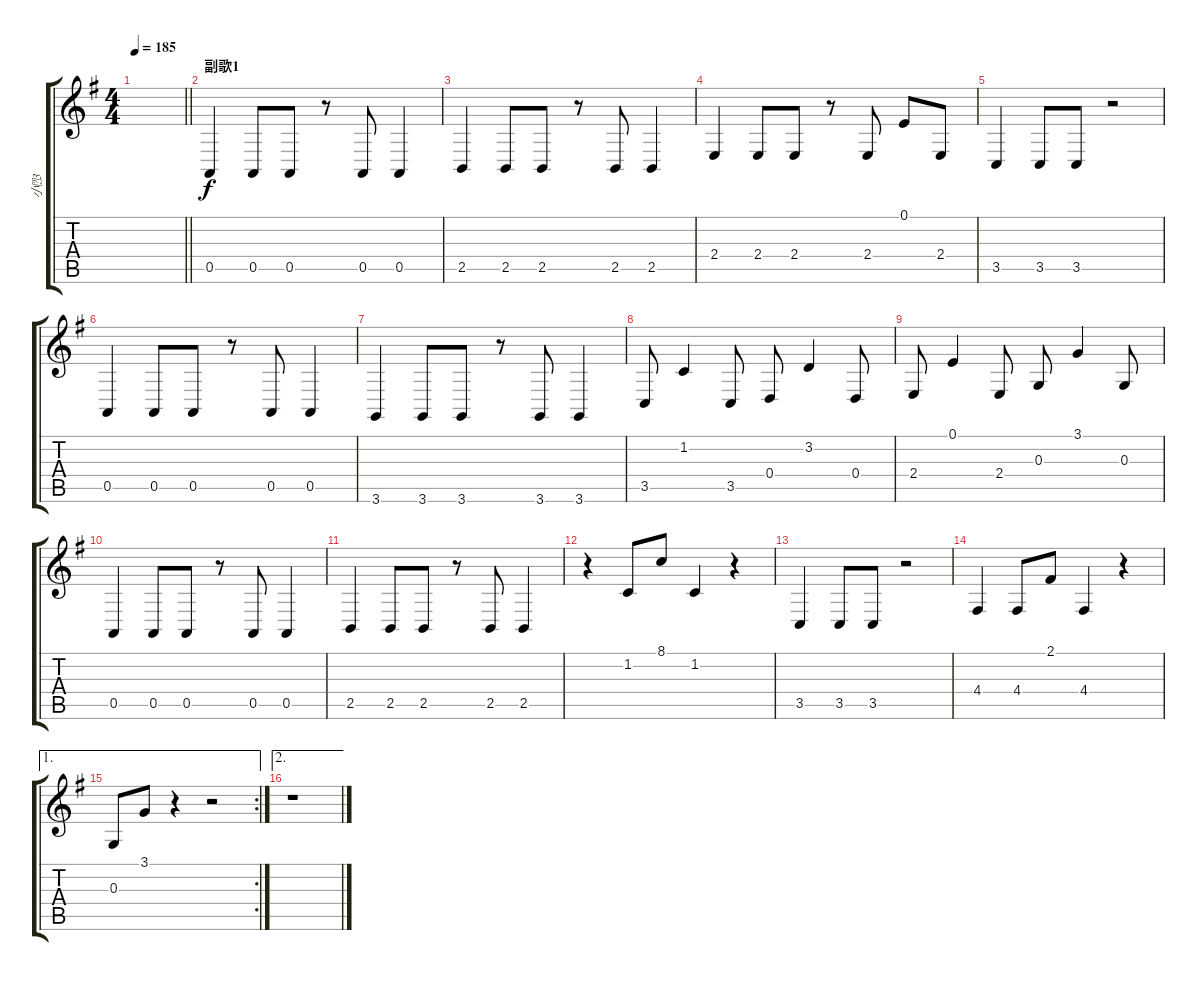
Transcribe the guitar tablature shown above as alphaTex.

\track ("小3" "小3") {instrument synthbrass1}
\staff {score tabs}
\tuning (E4 B3 G3 D3 A2 E2) {hide}
\ts (4 4)
\tempo 185
\clef g2
\barLineRight lightlight
\ks g
|
\section ("" "副歌1")
0.5.4 0.5.8 0.5.8 r.8 0.5.8 0.5.4 |
2.5.4 2.5.8 2.5.8 r.8 2.5.8 2.5.4 |
2.4.4 2.4.8 2.4.8 r.8 2.4.8 0.1.8 2.4.8 |
3.5.4 3.5.8 3.5.8 r.2 |
0.5.4 0.5.8 0.5.8 r.8 0.5.8 0.5.4 |
3.6.4 3.6.8 3.6.8 r.8 3.6.8 3.6.4 |
3.5.8 1.2.4 3.5.8 0.4.8 3.2.4 0.4.8 |
2.4.8 0.1.4 2.4.8 0.3.8 3.1.4 0.3.8 |
0.5.4 0.5.8 0.5.8 r.8 0.5.8 0.5.4 |
2.5.4 2.5.8 2.5.8 r.8 2.5.8 2.5.4 |
r.4 1.2.8 8.1.8 1.2.4 r.4 |
3.5.4 3.5.8 3.5.8 r.2 |
4.4.4 4.4.8 2.1.8 4.4.4 r.4 |
\ae 1
\rc 2
0.3.8 3.1.8 r.4 r.2 |
\ae 2
r.1
